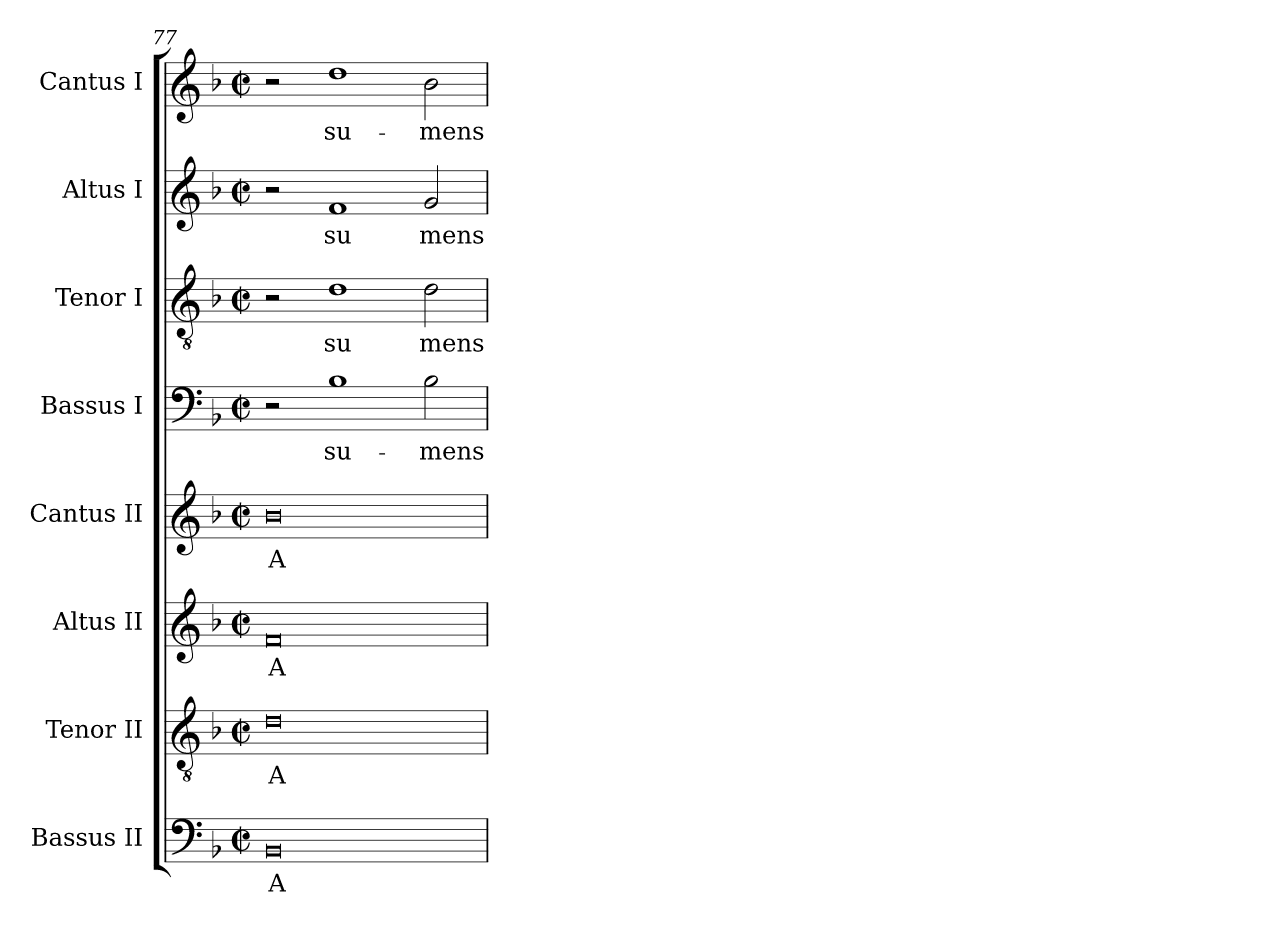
**kern	**text	**kern	**text	**kern	**text	**kern	**text	**kern	**text	**kern	**text	**kern	**text	**kern	**text
*part8	*part8	*part7	*part7	*part6	*part6	*part5	*part5	*part4	*part4	*part3	*part3	*part2	*part2	*part1	*part1
*staff8	*staff8	*staff7	*staff7	*staff6	*staff6	*staff5	*staff5	*staff4	*staff4	*staff3	*staff3	*staff2	*staff2	*staff1	*staff1
*I"Bassus II	*	*I"Tenor II	*	*I"Altus II	*	*I"Cantus II	*	*I"Bassus I	*	*I"Tenor I	*	*I"Altus I	*	*I"Cantus I	*
*clefF4	*	*clefGv2	*	*clefG2	*	*clefG2	*	*clefF4	*	*clefGv2	*	*clefG2	*	*clefG2	*
*k[b-]	*	*k[b-]	*	*k[b-]	*	*k[b-]	*	*k[b-]	*	*k[b-]	*	*k[b-]	*	*k[b-]	*
*F:	*	*F:	*	*F:	*	*F:	*	*F:	*	*F:	*	*F:	*	*F:	*
*M2/2	*	*M2/2	*	*M2/2	*	*M2/2	*	*M2/2	*	*M2/2	*	*M2/2	*	*M2/2	*
*met(c|)	*	*met(c|)	*	*met(c|)	*	*met(c|)	*	*met(c|)	*	*met(c|)	*	*met(c|)	*	*met(c|)	*
=77	=77	=77	=77	=77	=77	=77	=77	=77	=77	=77	=77	=77	=77	=77	=77
!	!LO:LY:b:cj	!	!LO:LY:b:cj	!	!LO:LY:b:cj	!	!LO:LY:b:cj	!	!	!	!	!	!	!	!
0BB-	A	0d	A-	0f	A	0b-	A	2r	.	2r	.	2r	.	2r	.
!	!	!	!	!	!	!	!	!	!LO:LY:b:cj	!	!LO:LY:b:cj	!	!LO:LY:b:cj	!	!LO:LY:b:cj
.	.	.	.	.	.	.	.	1B-	su-	1d	su	1f	su	1dd	su-
!	!	!	!	!	!	!	!	!	!LO:LY:b:cj	!	!LO:LY:b:cj	!	!LO:LY:b:cj	!	!LO:LY:b:cj
.	.	.	.	.	.	.	.	2B-\	-mens	2d\	mens	2g/	mens	2b-\	-mens
=	=	=	=	=	=	=	=	=	=	=	=	=	=	=	=
*-	*-	*-	*-	*-	*-	*-	*-	*-	*-	*-	*-	*-	*-	*-	*-
